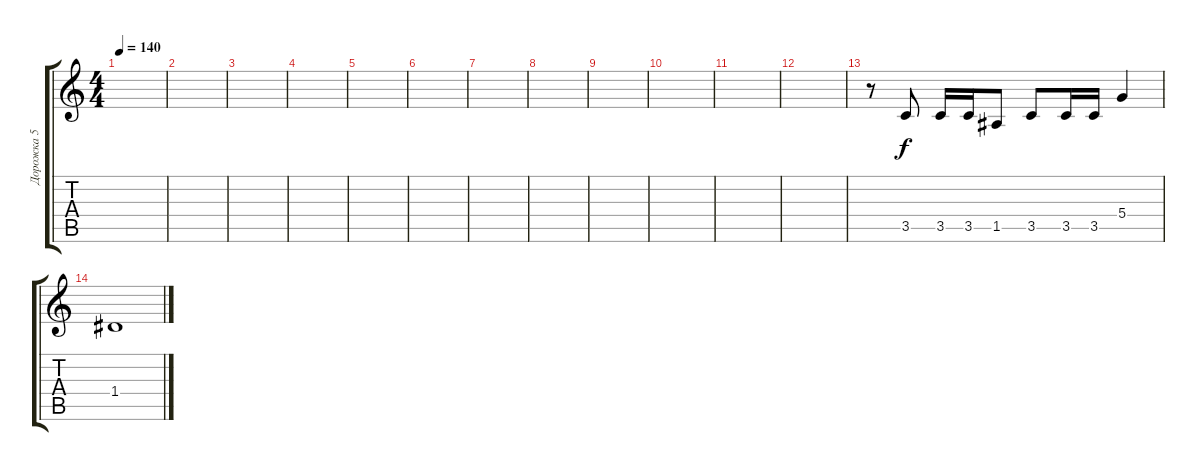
\track ("Дорожка 5" "Дорожка 5") {instrument electricguitarclean}
\staff {score tabs}
\tuning (E4 B3 G3 D3 A2 E2) {hide}
\ts (4 4)
\tempo 140
\clef g2
\ks c
|
|
|
|
|
|
|
|
|
|
|
|
r.8 3.5.8 3.5.16 3.5.16 1.5.8 3.5.8 3.5.16 3.5.16 5.4.4 |
1.4.1
